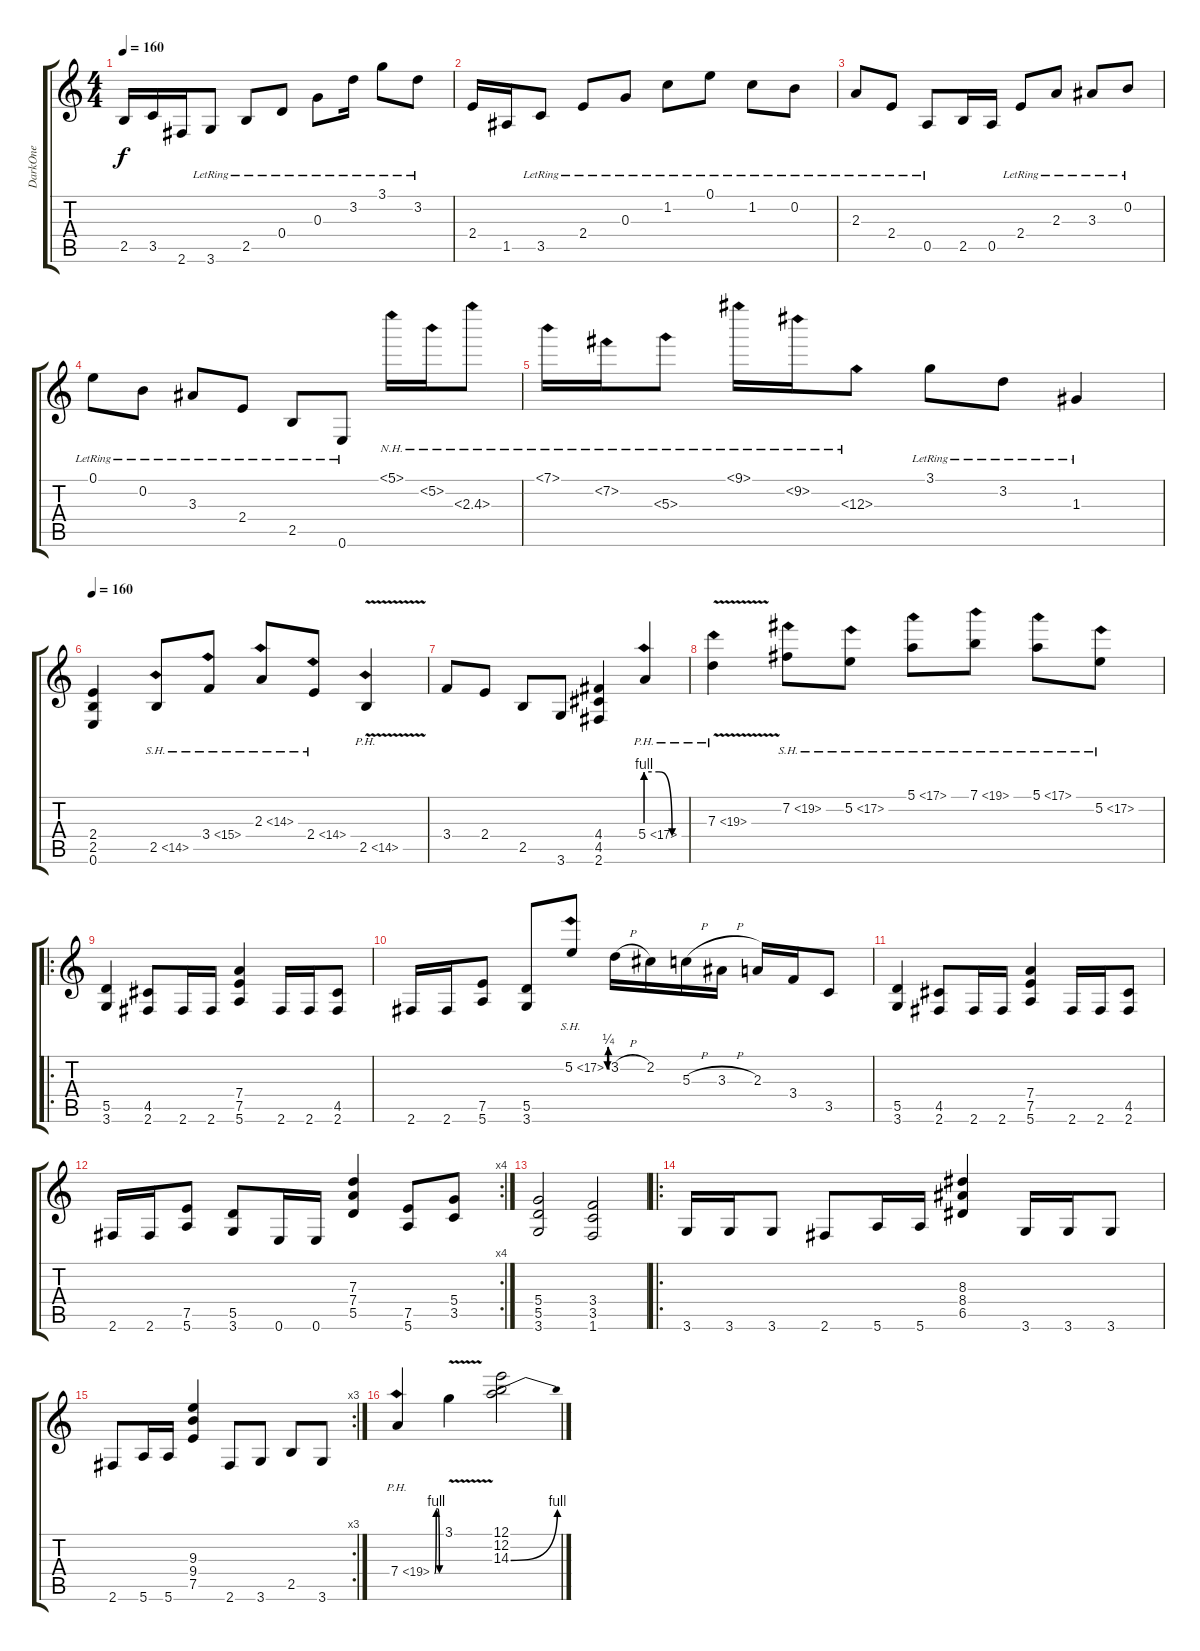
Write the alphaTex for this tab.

\track ("DarkOne" "DarkOne") {instrument distortionguitar}
\staff {score tabs}
\tuning (E4 B3 G3 D3 A2 E2) {hide}
\ts (4 4)
\tempo 160
\tempo 130
\tempo 160
\clef g2
\ks c
2.5.16{dy f balance 8 instrument acousticguitarsteel} 3.5.16 2.6.16 3.6{lr}.8 2.5{lr}.8 0.4{lr}.8 0.3{lr}.8 3.2{lr}.16 3.1{lr}.8 3.2{lr}.8 |
2.4.16 1.5.16 3.5{lr}.8 2.4{lr}.8 0.3{lr}.8 1.2{lr}.8 0.1{lr}.8 1.2{lr}.8 0.2{lr}.8 |
2.3{lr}.8 2.4{lr}.8 0.5{lr}.8 2.5.16 0.5.16 2.4{lr}.8 2.3{lr}.8 3.3{lr}.8 0.2{lr}.8 |
0.1{lr}.8 0.2{lr}.8 3.3{lr}.8 2.4{lr}.8 2.5{lr}.8 0.6{lr}.8 5.1{nh}.16 5.2{nh}.16 2.3{nh}.8 |
7.1{nh}.16 7.2{nh}.16 5.3{nh}.8 9.1{nh}.16 9.2{nh}.16 6.3{nh}.8 3.1{lr}.8 3.2{lr}.8 1.3{lr}.4 |
\tempo 160
(2.4 2.5 0.6).4{balance 8 instrument distortionguitar} 2.5{sh 12}.8 3.4{sh 12}.8 2.3{sh 12}.8 2.4{sh 12}.8 2.5{ph 12 v}.4 |
3.4.8 2.4.8 2.5.8 3.6.8 (4.4 4.5 2.6).4 5.4{be (custom 0 4 20 4 40 0 60 0) ph 12}.4 |
7.3{ph 12 v}.4 7.2{sh 12}.8 5.2{sh 12}.8 5.1{sh 12}.8 7.1{sh 12}.8 5.1{sh 12}.8 5.2{sh 12}.8 |
\ro
(5.5 3.6).4 (4.5 2.6).8 2.6.16 2.6.16 (7.4 7.5 5.6).4 2.6.16 2.6.16 (4.5 2.6).8 |
2.6.16 2.6.16 (7.5 5.6).8 (5.5 3.6).8 5.2{be (custom 0 0 15 1 30 1 45 0 60 0) sh 12}.8 3.2{h}.16 2.2.16 5.3{h}.16 3.3{h}.16 2.3.16 3.4.16 3.5.8 |
(5.5 3.6).4 (4.5 2.6).8 2.6.16 2.6.16 (7.4 7.5 5.6).4 2.6.16 2.6.16 (4.5 2.6).8 |
\rc 4
2.6.16 2.6.16 (7.5 5.6).8 (5.5 3.6).8 0.6.16 0.6.16 (7.3 7.4 5.5).4 (7.5 5.6).8 (5.4 3.5).8 |
(5.4 5.5 3.6).2 (3.4 3.5 1.6).2 |
\ro
3.6.16 3.6.16 3.6.8 2.6.8 5.6.16 5.6.16 (8.3 8.4 6.5).4 3.6.16 3.6.16 3.6.8 |
\rc 3
2.6.8 5.6.16 5.6.16 (9.3 9.4 7.5).4 2.6.8 3.6.8 2.5.8 3.6.8 |
7.4{be (custom 0 0 15 4 30 4 45 0 60 0) ph 12}.4 3.1{v}.4 (12.1 12.2 14.3{be (bend 0 0 60 4)}).2
